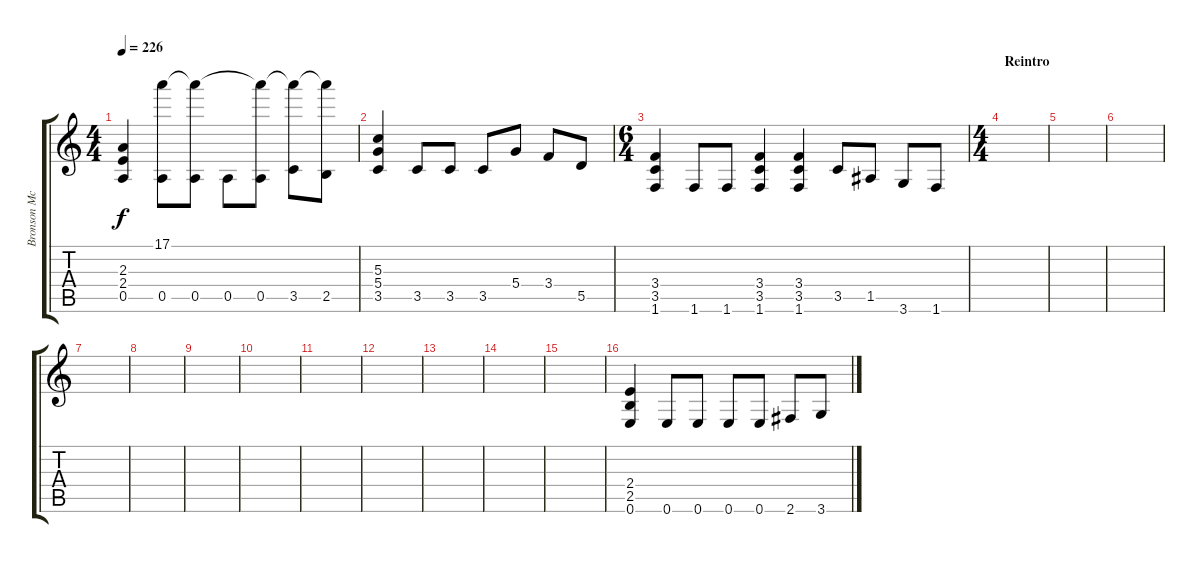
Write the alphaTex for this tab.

\track ("Bronson McDowall (Guitar Fills)" "Bronson Mc") {instrument distortionguitar}
\staff {score tabs}
\tuning (E4 B3 G3 D3 A2 E2) {hide}
\ts (4 4)
\tempo 226
\clef g2
\ks c
(2.3 2.4 0.5).4{dy f} (17.1{t} 0.5).8 (17.1{t} 0.5).8 0.5.8 (17.1{t} 0.5).8 (17.1{t} 3.5).8 (17.1{t} 2.5).8 |
(5.3 5.4 3.5).4 3.5.8 3.5.8 3.5.8 5.4.8 3.4.8 5.5.8 |
\ts (6 4)
(3.4 3.5 1.6).4 1.6.8 1.6.8 (3.4 3.5 1.6).4 (3.4 3.5 1.6).4 3.5.8 1.5.8 3.6.8 1.6.8 |
\ts (4 4)
\section ("" "Reintro")
|
|
|
|
|
|
|
|
|
|
|
|
(2.4 2.5 0.6).4{instrument distortionguitar} 0.6.8 0.6.8 0.6.8 0.6.8 2.6.8 3.6.8
